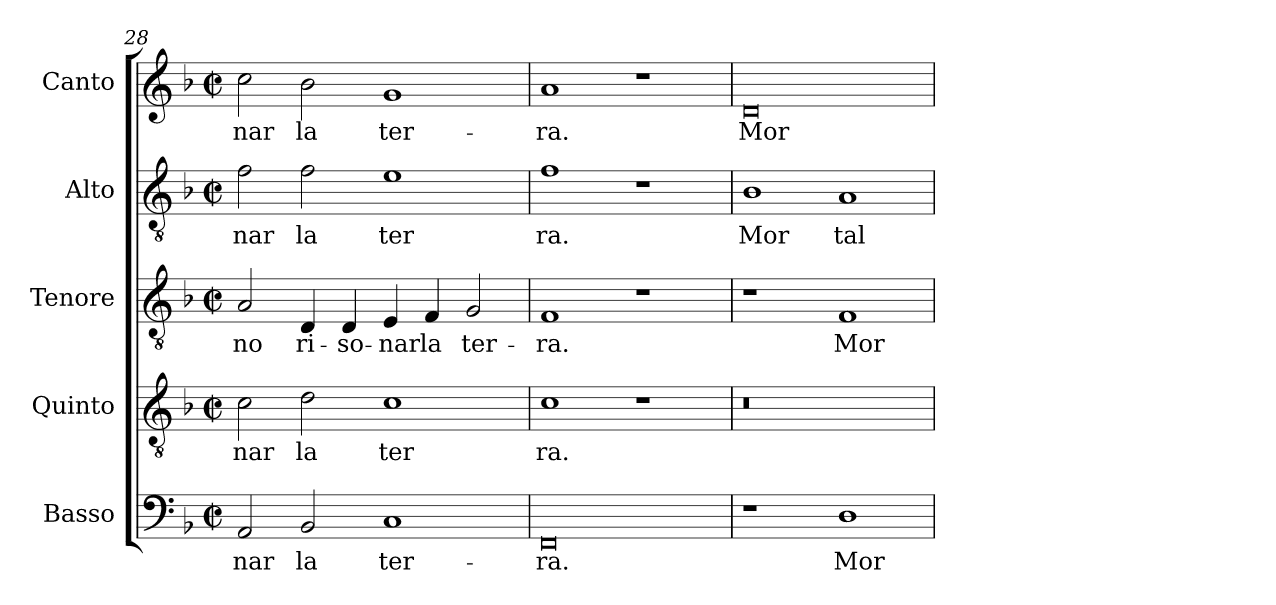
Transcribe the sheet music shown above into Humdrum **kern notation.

**kern	**text	**kern	**text	**kern	**text	**kern	**text	**kern	**text
*part5	*part5	*part4	*part4	*part3	*part3	*part2	*part2	*part1	*part1
*staff5	*staff5	*staff4	*staff4	*staff3	*staff3	*staff2	*staff2	*staff1	*staff1
*I"Basso	*	*I"Quinto	*	*I"Tenore	*	*I"Alto	*	*I"Canto	*
*clefF4	*	*clefGv2	*	*clefGv2	*	*clefGv2	*	*clefG2	*
*k[b-]	*	*k[b-]	*	*k[b-]	*	*k[b-]	*	*k[b-]	*
*F:	*	*F:	*	*F:	*	*F:	*	*F:	*
*M2/2	*	*M2/2	*	*M2/2	*	*M2/2	*	*M2/2	*
*met(c|)	*	*met(c|)	*	*met(c|)	*	*met(c|)	*	*met(c|)	*
=28	=28	=28	=28	=28	=28	=28	=28	=28	=28
!	!LO:LY:b:cj	!	!LO:LY:b:cj	!	!LO:LY:b:cj	!	!LO:LY:b:cj	!	!LO:LY:b:cj
2AA/	-nar	2c\	nar	2A/	-no	2f\	nar	2cc\	-nar
!	!LO:LY:b:cj	!	!LO:LY:b:cj	!	!LO:LY:b:cj	!	!LO:LY:b:cj	!	!LO:LY:b:cj
2BB-/	la	2d\	la	4D/	ri-	2f\	la	2b-\	la
!	!	!	!	!	!LO:LY:b:cj	!	!	!	!
.	.	.	.	4D/	-so-	.	.	.	.
!	!LO:LY:b:cj	!	!LO:LY:b:cj	!	!LO:LY:b:cj	!	!LO:LY:b:cj	!	!LO:LY:b:cj
1C	ter-	1c	ter	4E/	-nar	1e	ter	1g	ter-
!	!	!	!	!	!LO:LY:b:cj	!	!	!	!
.	.	.	.	4F/	la	.	.	.	.
!	!	!	!	!	!LO:LY:b:cj	!	!	!	!
.	.	.	.	2G/	ter-	.	.	.	.
=29	=29	=29	=29	=29	=29	=29	=29	=29	=29
!	!LO:LY:b:cj	!	!LO:LY:b:cj	!	!LO:LY:b:cj	!	!LO:LY:b:cj	!	!LO:LY:b:cj
0FF	-ra.	1c	ra.	1F	-ra.	1f	ra.	1a	-ra.
.	.	1r	.	1r	.	1r	.	1r	.
=30	=30	=30	=30	=30	=30	=30	=30	=30	=30
!	!	!	!	!	!	!	!LO:LY:b:cj	!	!LO:LY:b:cj
1r	.	0r	.	1r	.	1B-	Mor	0d	Mor-
!	!LO:LY:b:cj	!	!	!	!LO:LY:b:cj	!	!LO:LY:b:cj	!	!
1D	Mor-	.	.	1F	Mor-	1A	tal	.	.
=	=	=	=	=	=	=	=	=	=
*-	*-	*-	*-	*-	*-	*-	*-	*-	*-
